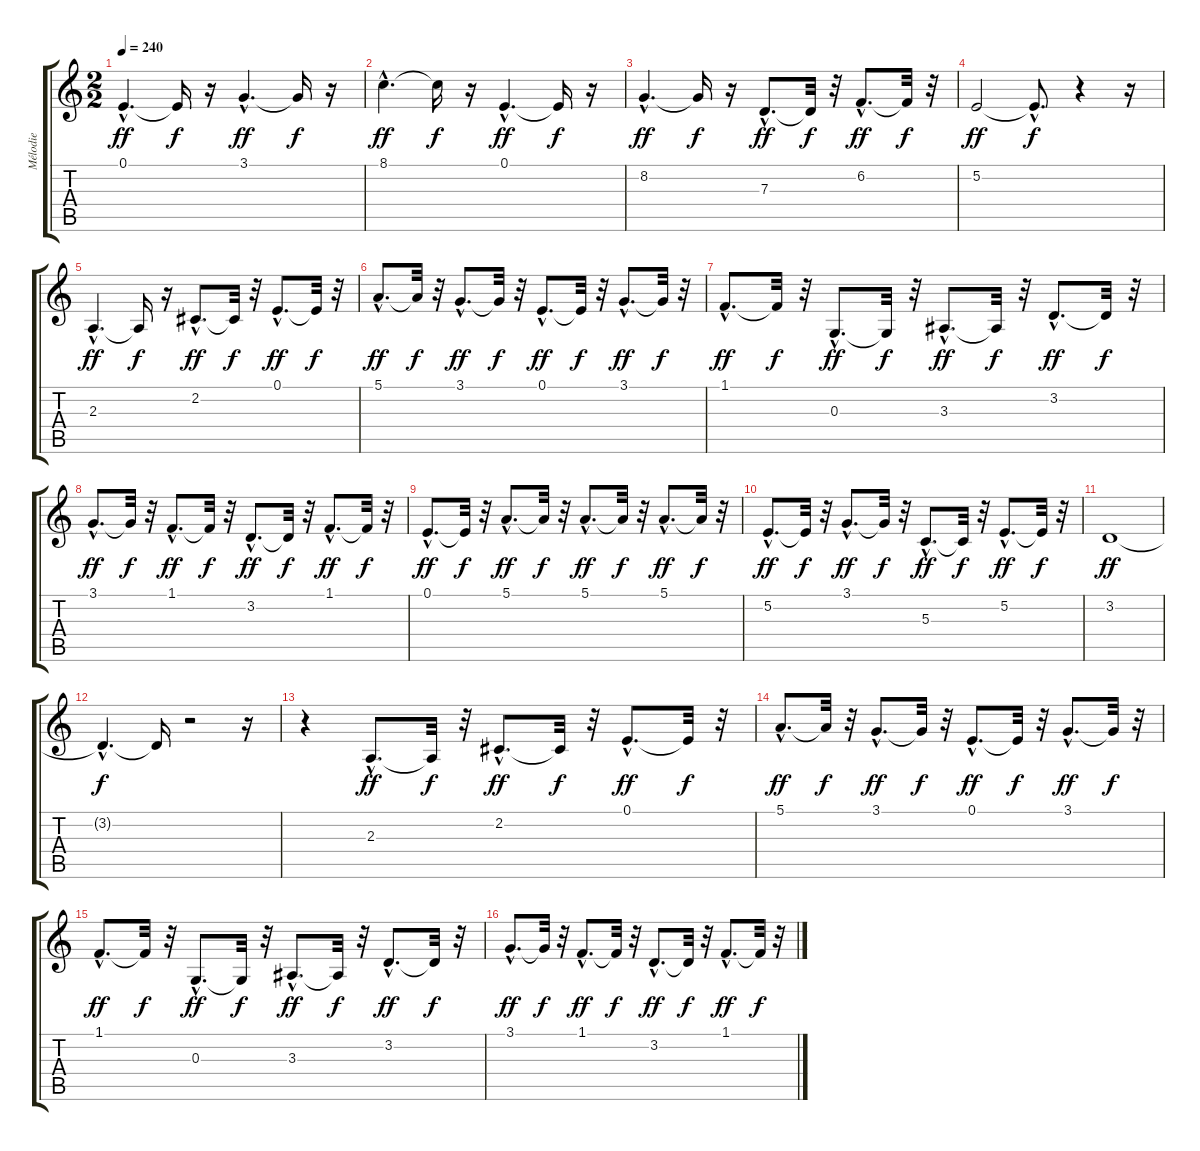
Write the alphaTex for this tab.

\track ("Mélodie" "Mélodie") {instrument panflute}
\staff {score tabs}
\tuning (E4 B3 G3 D3 A2 E2) {hide}
\ts (2 2)
\tempo 240
\clef g2
\ks c
0.1{hac}.4{d dy ff} 0.1{t}.16{dy f} r.16 3.1{hac}.4{d dy ff} 3.1{t}.16{dy f} r.16 |
8.1{hac}.4{d dy ff} 8.1{t}.16{dy f} r.16 0.1{hac}.4{d dy ff} 0.1{t}.16{dy f} r.16 |
8.2{hac}.4{d dy ff} 8.2{t}.16{dy f} r.16 7.3{hac}.8{d dy ff} 7.3{t}.32{dy f} r.32 6.2{hac}.8{d dy ff} 6.2{t}.32{dy f} r.32 |
5.2.2{dy ff} 5.2{hac t}.8{d dy f} r.4 r.16 |
2.3{hac}.4{d dy ff} 2.3{t}.16{dy f} r.16 2.2{hac}.8{d dy ff} 2.2{t}.32{dy f} r.32 0.1{hac}.8{d dy ff} 0.1{t}.32{dy f} r.32 |
5.1{hac}.8{d dy ff} 5.1{t}.32{dy f} r.32 3.1{hac}.8{d dy ff} 3.1{t}.32{dy f} r.32 0.1{hac}.8{d dy ff} 0.1{t}.32{dy f} r.32 3.1{hac}.8{d dy ff} 3.1{t}.32{dy f} r.32 |
1.1{hac}.8{d dy ff} 1.1{t}.32{dy f} r.32 0.3{hac}.8{d dy ff} 0.3{t}.32{dy f} r.32 3.3{hac}.8{d dy ff} 3.3{t}.32{dy f} r.32 3.2{hac}.8{d dy ff} 3.2{t}.32{dy f} r.32 |
3.1{hac}.8{d dy ff} 3.1{t}.32{dy f} r.32 1.1{hac}.8{d dy ff} 1.1{t}.32{dy f} r.32 3.2{hac}.8{d dy ff} 3.2{t}.32{dy f} r.32 1.1{hac}.8{d dy ff} 1.1{t}.32{dy f} r.32 |
0.1{hac}.8{d dy ff} 0.1{t}.32{dy f} r.32 5.1{hac}.8{d dy ff} 5.1{t}.32{dy f} r.32 5.1{hac}.8{d dy ff} 5.1{t}.32{dy f} r.32 5.1{hac}.8{d dy ff} 5.1{t}.32{dy f} r.32 |
5.2{hac}.8{d dy ff} 5.2{t}.32{dy f} r.32 3.1{hac}.8{d dy ff} 3.1{t}.32{dy f} r.32 5.3{hac}.8{d dy ff} 5.3{t}.32{dy f} r.32 5.2{hac}.8{d dy ff} 5.2{t}.32{dy f} r.32 |
3.2.1{dy ff} |
3.2{hac t}.4{d dy f} 3.2{t}.16 r.2 r.16 |
r.4 2.3{hac}.8{d dy ff} 2.3{t}.32{dy f} r.32 2.2{hac}.8{d dy ff} 2.2{t}.32{dy f} r.32 0.1{hac}.8{d dy ff} 0.1{t}.32{dy f} r.32 |
5.1{hac}.8{d dy ff} 5.1{t}.32{dy f} r.32 3.1{hac}.8{d dy ff} 3.1{t}.32{dy f} r.32 0.1{hac}.8{d dy ff} 0.1{t}.32{dy f} r.32 3.1{hac}.8{d dy ff} 3.1{t}.32{dy f} r.32 |
1.1{hac}.8{d dy ff} 1.1{t}.32{dy f} r.32 0.3{hac}.8{d dy ff} 0.3{t}.32{dy f} r.32 3.3{hac}.8{d dy ff} 3.3{t}.32{dy f} r.32 3.2{hac}.8{d dy ff} 3.2{t}.32{dy f} r.32 |
3.1{hac}.8{d dy ff} 3.1{t}.32{dy f} r.32 1.1{hac}.8{d dy ff} 1.1{t}.32{dy f} r.32 3.2{hac}.8{d dy ff} 3.2{t}.32{dy f} r.32 1.1{hac}.8{d dy ff} 1.1{t}.32{dy f} r.32
